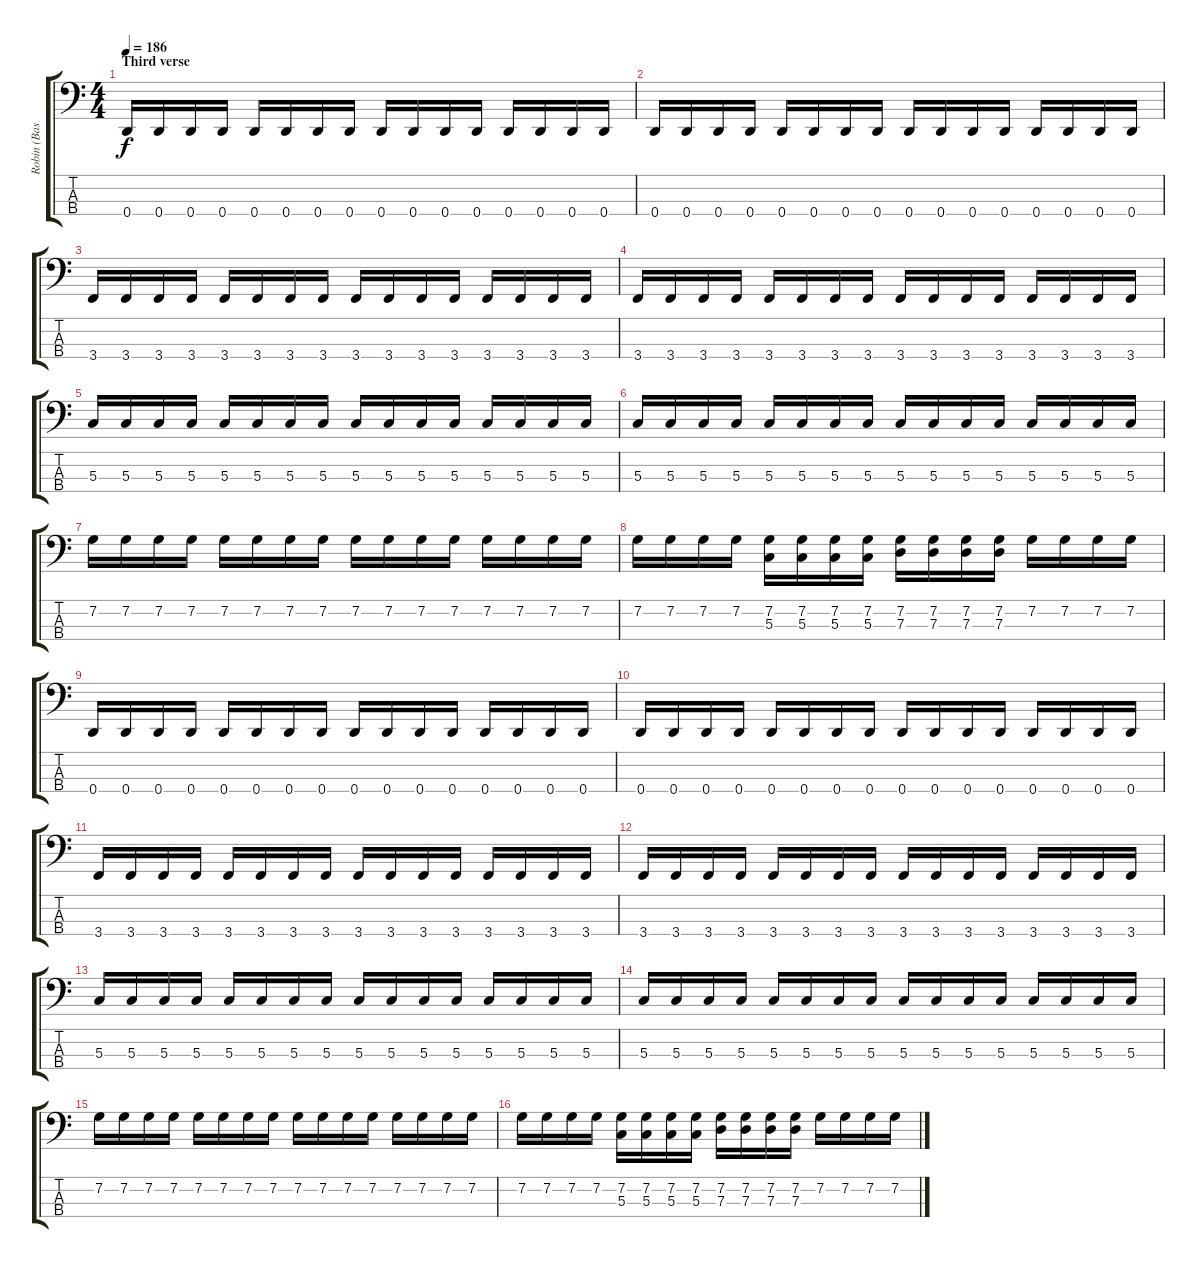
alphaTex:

\track ("Robin (Bass)" "Robin (Bas") {instrument electricbassfinger}
\staff {score tabs}
\tuning (F2 C2 G1 D1) {hide}
\ts (4 4)
\section ("" "Third verse")
\tempo 186
\clef f4
\ks c
0.4.16{dy f} 0.4.16 0.4.16 0.4.16 0.4.16 0.4.16 0.4.16 0.4.16 0.4.16 0.4.16 0.4.16 0.4.16 0.4.16 0.4.16 0.4.16 0.4.16 |
0.4.16 0.4.16 0.4.16 0.4.16 0.4.16 0.4.16 0.4.16 0.4.16 0.4.16 0.4.16 0.4.16 0.4.16 0.4.16 0.4.16 0.4.16 0.4.16 |
3.4.16 3.4.16 3.4.16 3.4.16 3.4.16 3.4.16 3.4.16 3.4.16 3.4.16 3.4.16 3.4.16 3.4.16 3.4.16 3.4.16 3.4.16 3.4.16 |
3.4.16 3.4.16 3.4.16 3.4.16 3.4.16 3.4.16 3.4.16 3.4.16 3.4.16 3.4.16 3.4.16 3.4.16 3.4.16 3.4.16 3.4.16 3.4.16 |
5.3.16 5.3.16 5.3.16 5.3.16 5.3.16 5.3.16 5.3.16 5.3.16 5.3.16 5.3.16 5.3.16 5.3.16 5.3.16 5.3.16 5.3.16 5.3.16 |
5.3.16 5.3.16 5.3.16 5.3.16 5.3.16 5.3.16 5.3.16 5.3.16 5.3.16 5.3.16 5.3.16 5.3.16 5.3.16 5.3.16 5.3.16 5.3.16 |
7.2.16 7.2.16 7.2.16 7.2.16 7.2.16 7.2.16 7.2.16 7.2.16 7.2.16 7.2.16 7.2.16 7.2.16 7.2.16 7.2.16 7.2.16 7.2.16 |
7.2.16 7.2.16 7.2.16 7.2.16 (7.2 5.3).16 (7.2 5.3).16 (7.2 5.3).16 (7.2 5.3).16 (7.2 7.3).16 (7.2 7.3).16 (7.2 7.3).16 (7.2 7.3).16 7.2.16 7.2.16 7.2.16 7.2.16 |
0.4.16 0.4.16 0.4.16 0.4.16 0.4.16 0.4.16 0.4.16 0.4.16 0.4.16 0.4.16 0.4.16 0.4.16 0.4.16 0.4.16 0.4.16 0.4.16 |
0.4.16 0.4.16 0.4.16 0.4.16 0.4.16 0.4.16 0.4.16 0.4.16 0.4.16 0.4.16 0.4.16 0.4.16 0.4.16 0.4.16 0.4.16 0.4.16 |
3.4.16 3.4.16 3.4.16 3.4.16 3.4.16 3.4.16 3.4.16 3.4.16 3.4.16 3.4.16 3.4.16 3.4.16 3.4.16 3.4.16 3.4.16 3.4.16 |
3.4.16 3.4.16 3.4.16 3.4.16 3.4.16 3.4.16 3.4.16 3.4.16 3.4.16 3.4.16 3.4.16 3.4.16 3.4.16 3.4.16 3.4.16 3.4.16 |
5.3.16 5.3.16 5.3.16 5.3.16 5.3.16 5.3.16 5.3.16 5.3.16 5.3.16 5.3.16 5.3.16 5.3.16 5.3.16 5.3.16 5.3.16 5.3.16 |
5.3.16 5.3.16 5.3.16 5.3.16 5.3.16 5.3.16 5.3.16 5.3.16 5.3.16 5.3.16 5.3.16 5.3.16 5.3.16 5.3.16 5.3.16 5.3.16 |
7.2.16 7.2.16 7.2.16 7.2.16 7.2.16 7.2.16 7.2.16 7.2.16 7.2.16 7.2.16 7.2.16 7.2.16 7.2.16 7.2.16 7.2.16 7.2.16 |
7.2.16 7.2.16 7.2.16 7.2.16 (7.2 5.3).16 (7.2 5.3).16 (7.2 5.3).16 (7.2 5.3).16 (7.2 7.3).16 (7.2 7.3).16 (7.2 7.3).16 (7.2 7.3).16 7.2.16 7.2.16 7.2.16 7.2.16
